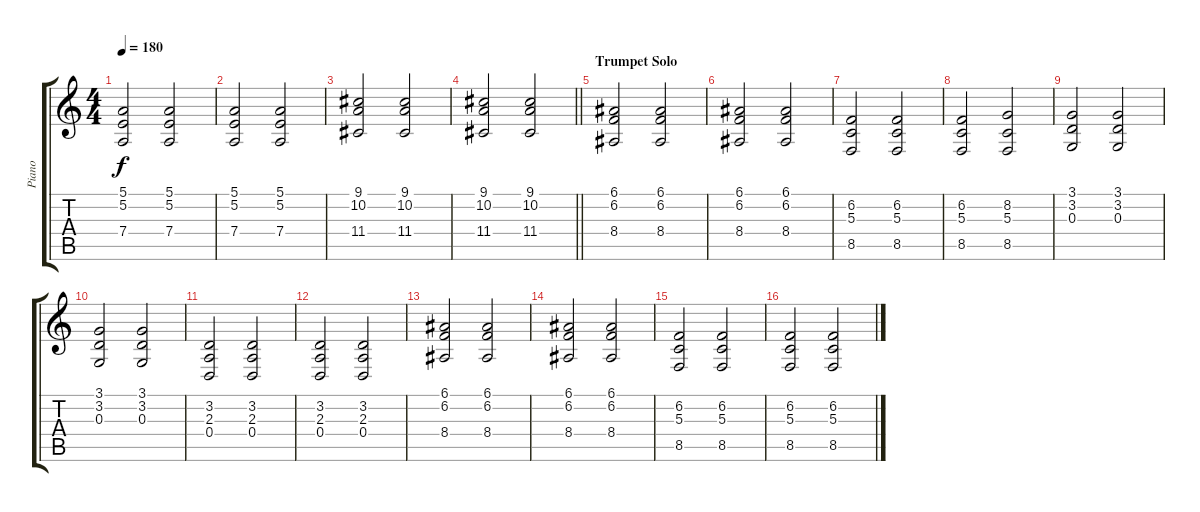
\track ("Piano" "Piano") {instrument brightacousticpiano}
\staff {score tabs}
\tuning (E4 B3 G3 D3 A2 D2) {hide}
\ts (4 4)
\tempo 180
\clef g2
\ks c
(5.1 5.2 7.4).2{dy f} (5.1 5.2 7.4).2 |
(5.1 5.2 7.4).2 (5.1 5.2 7.4).2 |
(9.1 10.2 11.4).2 (9.1 10.2 11.4).2 |
\barLineRight lightlight
(9.1 10.2 11.4).2 (9.1 10.2 11.4).2 |
\section ("" "Trumpet Solo")
(6.1 6.2 8.4).2 (6.1 6.2 8.4).2 |
(6.1 6.2 8.4).2 (6.1 6.2 8.4).2 |
(6.2 5.3 8.5).2 (6.2 5.3 8.5).2 |
(6.2 5.3 8.5).2 (8.2 5.3 8.5).2 |
(3.1 3.2 0.3).2 (3.1 3.2 0.3).2 |
(3.1 3.2 0.3).2 (3.1 3.2 0.3).2 |
(3.2 2.3 0.4).2 (3.2 2.3 0.4).2 |
(3.2 2.3 0.4).2 (3.2 2.3 0.4).2 |
(6.1 6.2 8.4).2 (6.1 6.2 8.4).2 |
(6.1 6.2 8.4).2 (6.1 6.2 8.4).2 |
(6.2 5.3 8.5).2 (6.2 5.3 8.5).2 |
(6.2 5.3 8.5).2 (6.2 5.3 8.5).2
